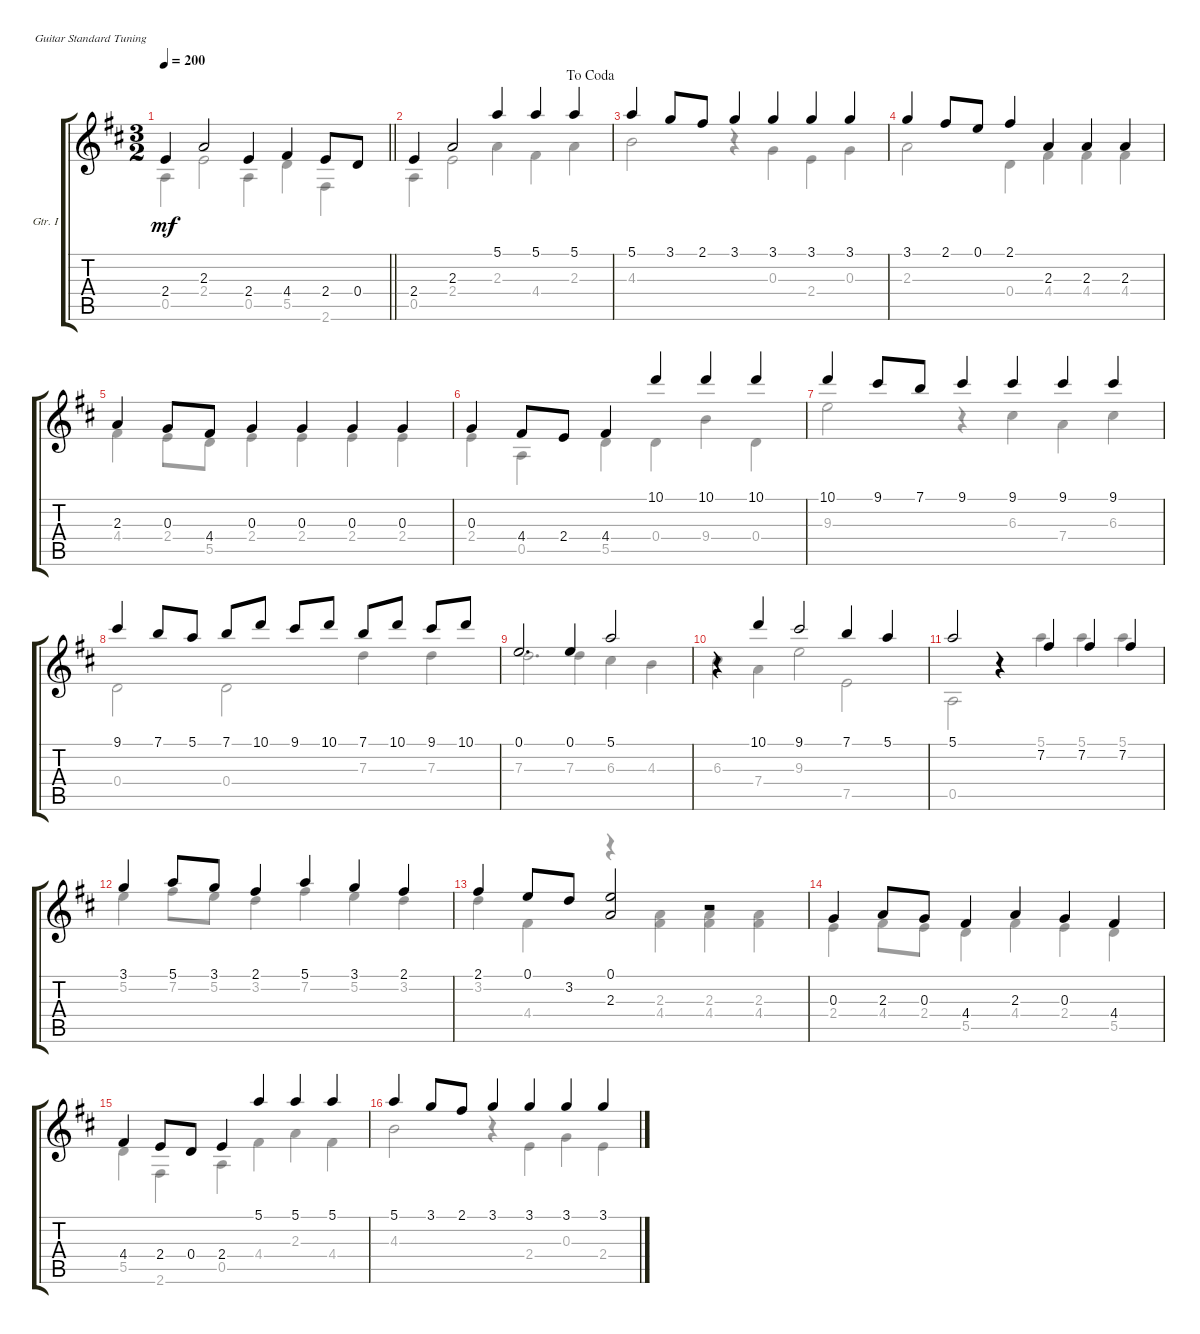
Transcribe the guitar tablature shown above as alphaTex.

\bracketExtendMode groupsimilarinstruments
\firstSystemTrackNameOrientation horizontal
\otherSystemsTrackNameOrientation horizontal
\track ("Gtr. I" "Gtr. I") {instrument acousticguitarnylon}
\staff {score tabs}
\tuning (E4 B3 G3 D3 A2 E2)
\voice
\ts (3 2)
\tempo 200
\clef g2
\barLineRight lightlight
\ks d
2.4.4{dy mf} 2.3.2 2.4.4 4.4.4 2.4.8 0.4.8 |
\jump dacoda
2.4.4 2.3.2 5.1.4 5.1.4 5.1.4 |
5.1.4 3.1.8 2.1.8 3.1.4 3.1.4 3.1.4 3.1.4 |
3.1.4 2.1.8 0.1.8 2.1.4 2.3.4 2.3.4 2.3.4 |
2.3.4 0.3.8 4.4.8 0.3.4 0.3.4 0.3.4 0.3.4 |
0.3.4 4.4.8 2.4.8 4.4.4 10.1.4 10.1.4 10.1.4 |
10.1.4 9.1.8 7.1.8 9.1.4 9.1.4 9.1.4 9.1.4 |
9.1.4 7.1.8 5.1.8 7.1.8 10.1.8 9.1.8 10.1.8 7.1.8 10.1.8 9.1.8 10.1.8 |
0.1.2{d} 0.1.4 5.1.2 |
r.4 10.1.4 9.1.2 7.1.4 5.1.4 |
5.1.2 r.4 7.2.4 7.2.4 7.2.4 |
3.1.4 5.1.8 3.1.8 2.1.4 5.1.4 3.1.4 2.1.4 |
2.1.4 0.1.8 3.2.8 (0.1 2.3).2 r.2 |
0.3.4 2.3.8 0.3.8 4.4.4 2.3.4 0.3.4 4.4.4 |
4.4.4 2.4.8 0.4.8 2.4.4 5.1.4 5.1.4 5.1.4 |
5.1.4 3.1.8 2.1.8 3.1.4 3.1.4 3.1.4 3.1.4
\voice
\clef g2
\ottava regular
\simile none
\barLineRight lightlight
\ks d
0.5.4{dy mf} 2.4.2 0.5.4 5.5.4 2.6.4 |
0.5.4 2.4.2 2.3.4 4.4.4 2.3.4 |
4.3.2 r.4 0.3.4 2.4.4 0.3.4 |
2.3.2 0.4.4 4.4.4 4.4.4 4.4.4 |
4.4.4 2.4.8 5.5.8 2.4.4 2.4.4 2.4.4 2.4.4 |
2.4.4 0.5.4 5.5.4 0.4.4 9.4.4 0.4.4 |
9.3.2 r.4 6.3.4 7.4.4 6.3.4 |
0.4.2 0.4.2 7.3.4 7.3.4 |
7.3.2{d} 7.3.4 6.3.4 4.3.4 |
6.3.4 7.4.4 9.3.2 7.5.2 |
0.5.2 r.4 5.1.4 5.1.4 5.1.4 |
5.2.4 7.2.8 5.2.8 3.2.4 7.2.4 5.2.4 3.2.4 |
3.2.4 4.4.4 r.4 (2.3 4.4).4 (2.3 4.4).4 (2.3 4.4).4 |
2.4.4 4.4.8 2.4.8 5.5.4 4.4.4 2.4.4 5.5.4 |
5.5.4 2.6.4 0.5.4 4.4.4 2.3.4 4.4.4 |
4.3.2 r.4 2.4.4 0.3.4 2.4.4
